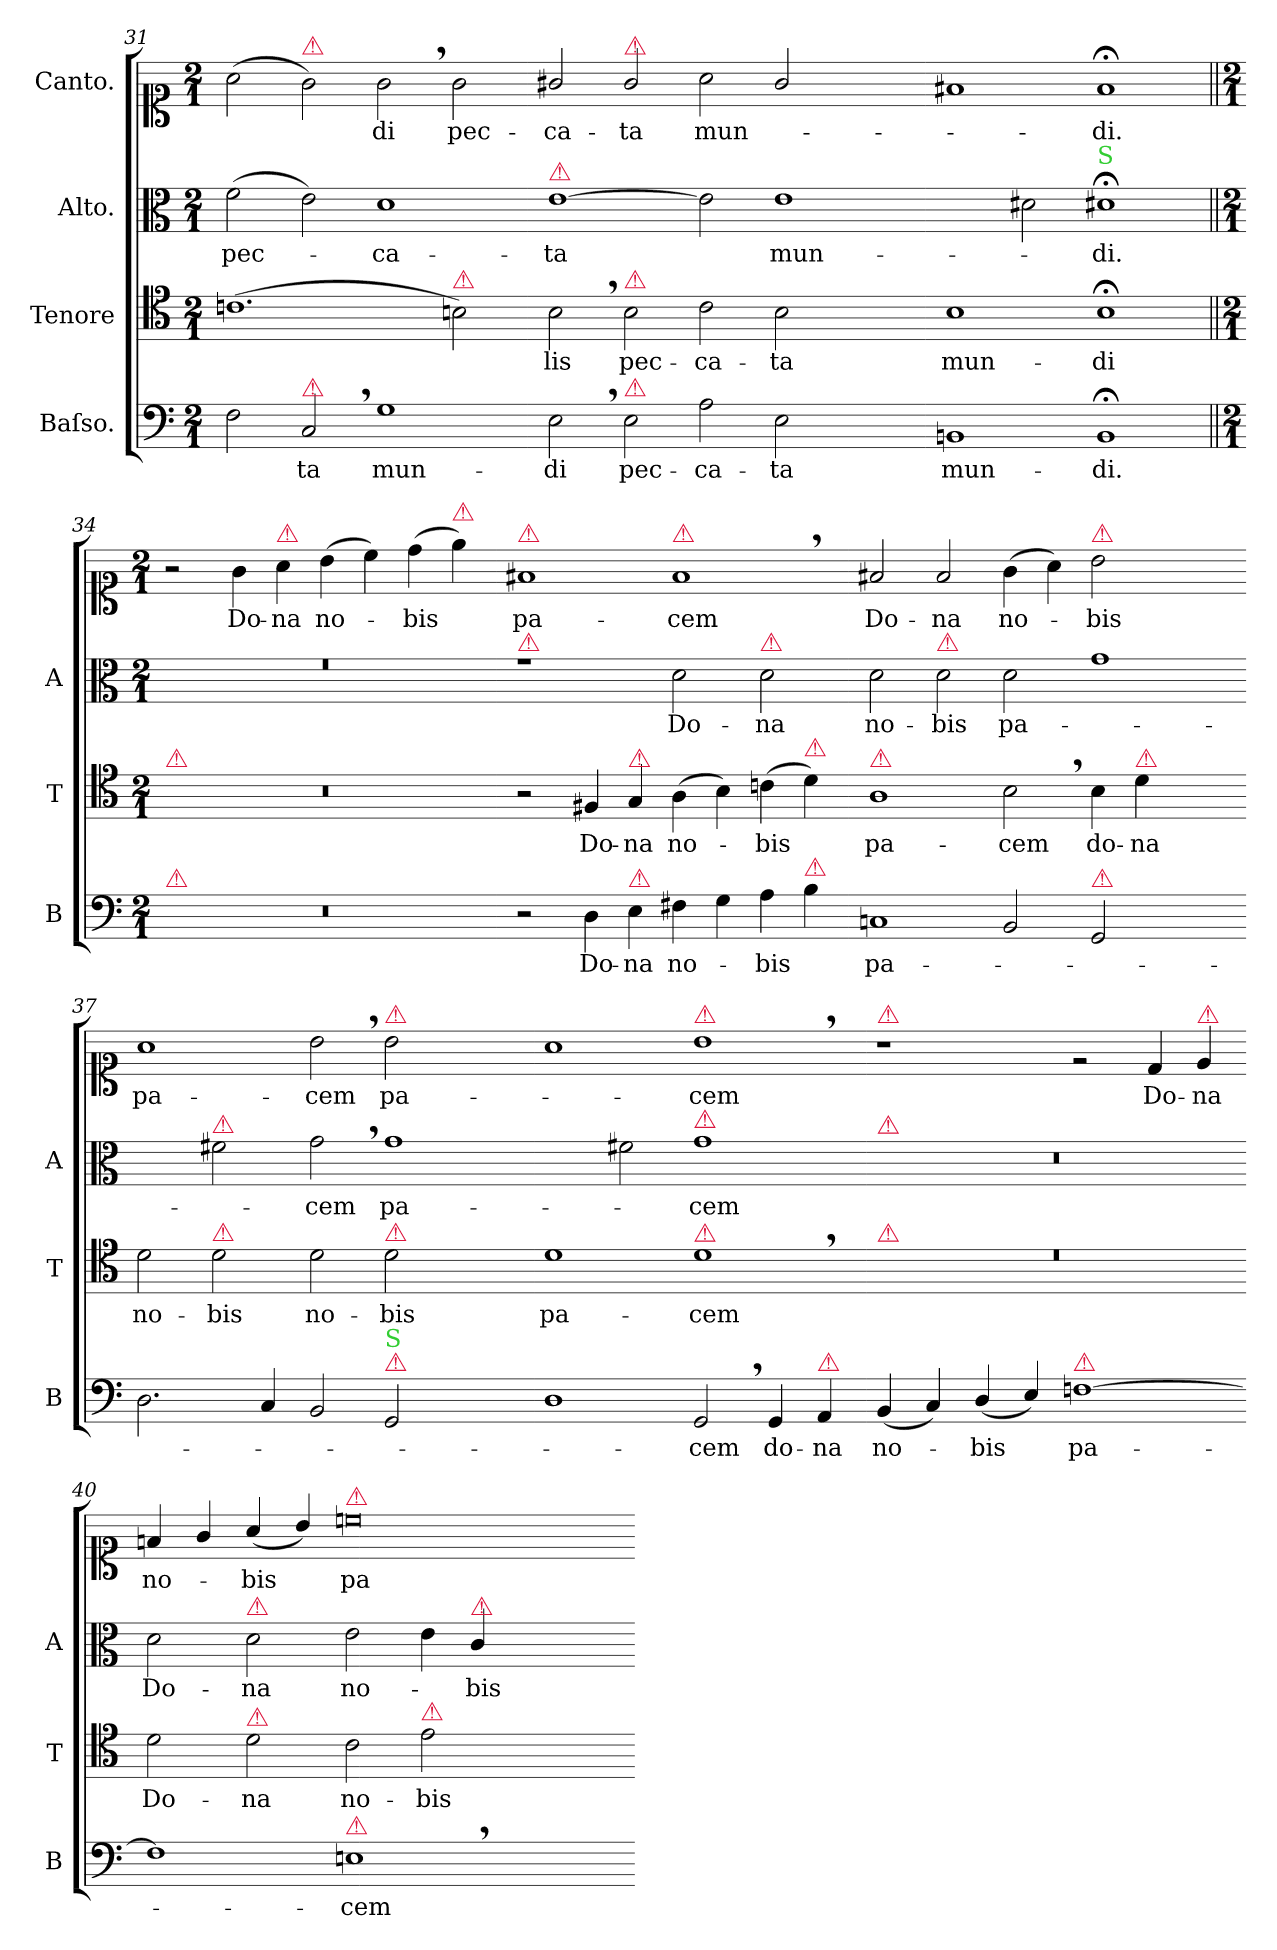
**kern	**text	**kern	**text	**kern	**text	**kern	**text
*part4	*part4	*part3	*part3	*part2	*part2	*part1	*part1
*staff4	*staff4	*staff3	*staff3	*staff2	*staff2	*staff1	*staff1
*I"Baſso.	*	*I"Tenore	*	*I"Alto.	*	*I"Canto.	*
*I'B	*	*I'T	*	*I'A	*	*	*
*clefF4	*	*clefC4	*	*clefC3	*	*clefC1	*
*k[]	*	*k[]	*	*k[]	*	*k[]	*
*M2/1	*	*M2/1	*	*M2/1	*	*M2/1	*
=31	=31	=31	=31	=31	=31	=31	=31
2F\	.	(1.cn	.	(2f\	pec-	(2a\	.
!	!	!	!	!	!	!LO:TX:a:color=crimson:t=⚠	!
!LO:TX:a:color=crimson:t=⚠	!	!	!	!	!	!	!
2C,</	-ta	.	.	2e\)	.	2g\)	.
1G	mun-	.	.	1d	-ca-	2g,<\	-di
!	!	!LO:TX:a:color=crimson:t=⚠	!	!	!	!	!
.	.	2Bn\)	.	.	.	2g\	pec-
=32-	=32-	=32-	=32-	=32-	=32-	=32-	=32-
!	!	!	!	!LO:TX:a:color=crimson:t=⚠	!	!	!
2E,<\	-di	2B,<\	-lis	[1e	-ta	2g#X/	-ca-
!	!	!	!	!	!	!LO:TX:a:color=crimson:t=⚠	!
!	!	!LO:TX:a:color=crimson:t=⚠	!	!	!	!	!
!LO:TX:a:color=crimson:t=⚠	!	!	!	!	!	!	!
2E\	pec-	2B\	pec-	.	.	2g#/	-ta
2A\	-ca-	2c\	-ca-	2e\]	.	2a\	mun-
2E\	-ta	2B\	-ta	1e\	mun-	2g#/	.
2ryy	.	2ryy	.	.	.	2ryy	.
=33-	=33-	=33-	=33-	=33-	=33-	=33-	=33-
1BBn	mun-	1B	mun-	2ryy	.	1f#X	.
.	.	.	.	2d#X\	.	.	.
!	!	!	!	!LO:TX:a:color=limegreen:t=S	!	!	!
1BB;<	-di.	1B;<	-di	1d#X;<	-di.	1f#;<	-di.
=34||	=34||	=34||	=34||	=34||	=34||	=34||	=34||
*M2/1	*	*M2/1	*	*M2/1	*	*M2/1	*
!	!	!LO:TX:a:color=crimson:t=⚠	!	!	!	!	!
!LO:TX:a:color=crimson:t=⚠	!	!	!	!	!	!	!
0r	.	0r	.	0rg	.	2r	.
.	.	.	.	.	.	4g\	Do-
!	!	!	!	!	!	!LO:TX:a:color=crimson:t=⚠	!
.	.	.	.	.	.	4a\	-na
.	.	.	.	.	.	(4b\	no-
.	.	.	.	.	.	4cc\)	.
.	.	.	.	.	.	(4dd\	-bis
!	!	!	!	!	!	!LO:TX:a:color=crimson:t=⚠	!
.	.	.	.	.	.	4ee\)	.
=35-	=35-	=35-	=35-	=35-	=35-	=35-	=35-
!	!	!	!	!	!	!LO:TX:a:color=crimson:t=⚠	!
!	!	!	!	!LO:TX:a:color=crimson:t=⚠	!	!	!
2r	.	2r	.	1rg	.	1f#X	pa-
4D\	Do-	4F#X/	Do-	.	.	.	.
!	!	!LO:TX:a:color=crimson:t=⚠	!	!	!	!	!
!LO:TX:a:color=crimson:t=⚠	!	!	!	!	!	!	!
4E\	-na	4G/	-na	.	.	.	.
!	!	!	!	!	!	!LO:TX:a:color=crimson:t=⚠	!
4F#X\	no-	(4A\	no-	2d\	Do-	1f#,<	-cem
4G\	.	4B\)	.	.	.	.	.
!	!	!	!	!LO:TX:a:color=crimson:t=⚠	!	!	!
4A\	-bis	(4cn\	-bis	2d\	-na	.	.
!	!	!LO:TX:a:color=crimson:t=⚠	!	!	!	!	!
!LO:TX:a:color=crimson:t=⚠	!	!	!	!	!	!	!
4B\	.	4d\)	.	.	.	.	.
=36-	=36-	=36-	=36-	=36-	=36-	=36-	=36-
!	!	!LO:TX:a:color=crimson:t=⚠	!	!	!	!	!
1Cn	pa-	1A	pa-	2d\	no-	2f#X/	Do-
!	!	!	!	!LO:TX:a:color=crimson:t=⚠	!	!	!
.	.	.	.	2d\	-bis	2f#/	-na
2BB/	.	2B,<\	-cem	2d\	pa-	(4g\	no-
.	.	.	.	.	.	4a\)	.
!	!	!	!	!	!	!LO:TX:a:color=crimson:t=⚠	!
!LO:TX:a:color=crimson:t=⚠	!	!	!	!	!	!	!
2GG/	.	4B\	do-	1g\	.	2b\	-bis
!	!	!LO:TX:a:color=crimson:t=⚠	!	!	!	!	!
.	.	4d\	-na	.	.	.	.
2ryy	.	2ryy	.	.	.	2ryy	.
=37-	=37-	=37-	=37-	=37-	=37-	=37-	=37-
2.D\	.	2d\	no-	2ryy	.	1a	pa-
!	!	!	!	!LO:TX:a:color=crimson:t=⚠	!	!	!
!	!	!LO:TX:a:color=crimson:t=⚠	!	!	!	!	!
.	.	2d\	-bis	2f#X\	.	.	.
4C/	.	.	.	.	.	.	.
!	!	!	!LO:LY:i	!	!	!	!
2BB/	.	2d\	no-	2g,<\	-cem	2b,<\	-cem
!	!	!	!	!	!	!LO:TX:a:color=crimson:t=⚠	!
!	!	!LO:TX:a:color=crimson:t=⚠	!	!	!	!	!
!LO:TX:a:color=crimson:t=⚠	!	!	!	!	!	!	!
!LO:TX:a:color=limegreen:t=S	!	!	!	!	!	!	!
!	!	!	!LO:LY:i	!	!LO:LY:i	!	!LO:LY:i
2GG/	.	2d\	-bis	1g\	pa-	2b\	pa-
2ryy	.	2ryy	.	.	.	2ryy	.
=38-	=38-	=38-	=38-	=38-	=38-	=38-	=38-
1D	.	1d	pa-	2ryy	.	1a	.
.	.	.	.	2f#X\	.	.	.
!	!	!	!	!	!	!LO:TX:a:color=crimson:t=⚠	!
!	!	!	!	!LO:TX:a:color=crimson:t=⚠	!	!	!
!	!	!LO:TX:a:color=crimson:t=⚠	!	!	!	!	!
!	!	!	!	!	!LO:LY:i	!	!LO:LY:i
2GG,</	-cem	1d,<	-cem	1g	-cem	1b,<	-cem
4GG/	do-	.	.	.	.	.	.
!LO:TX:a:color=crimson:t=⚠	!	!	!	!	!	!	!
4AA/	-na	.	.	.	.	.	.
=39-	=39-	=39-	=39-	=39-	=39-	=39-	=39-
!	!	!	!	!	!	!LO:TX:a:color=crimson:t=⚠	!
!	!	!	!	!LO:TX:a:color=crimson:t=⚠	!	!	!
!	!	!LO:TX:a:color=crimson:t=⚠	!	!	!	!	!
(4BB/	no-	0re	.	0r	.	1r	.
4C/)	.	.	.	.	.	.	.
(4D/	-bis	.	.	.	.	.	.
4E/)	.	.	.	.	.	.	.
!LO:TX:a:color=crimson:t=⚠	!	!	!	!	!	!	!
[1Fn	pa-	.	.	.	.	2re	.
.	.	.	.	.	.	4d/	Do-
!	!	!	!	!	!	!LO:TX:a:color=crimson:t=⚠	!
.	.	.	.	.	.	4e/	-na
=40-	=40-	=40-	=40-	=40-	=40-	=40-	=40-
1F]	.	2d\	Do-	2d\	Do-	4fn/	no-
.	.	.	.	.	.	4g/	.
!	!	!	!	!LO:TX:a:color=crimson:t=⚠	!	!	!
!	!	!LO:TX:a:color=crimson:t=⚠	!	!	!	!	!
.	.	2d\	-na	2d\	-na	(4a/	-bis
.	.	.	.	.	.	4b/)	.
!	!	!	!	!	!	!LO:TX:a:color=crimson:t=⚠	!
!LO:TX:a:color=crimson:t=⚠	!	!	!	!	!	!	!
1En,<	-cem	2c\	no-	2e\	no-	0ccn	pa-
!	!	!LO:TX:a:color=crimson:t=⚠	!	!	!	!	!
.	.	2e\	-bis	4e\	.	.	.
!	!	!	!	!LO:TX:a:color=crimson:t=⚠	!	!	!
.	.	.	.	4c/	-bis	.	.
1ryy	.	1ryy	.	1ryy	.	.	.
=-	=-	=-	=-	=-	=-	=-	=-
*-	*-	*-	*-	*-	*-	*-	*-
